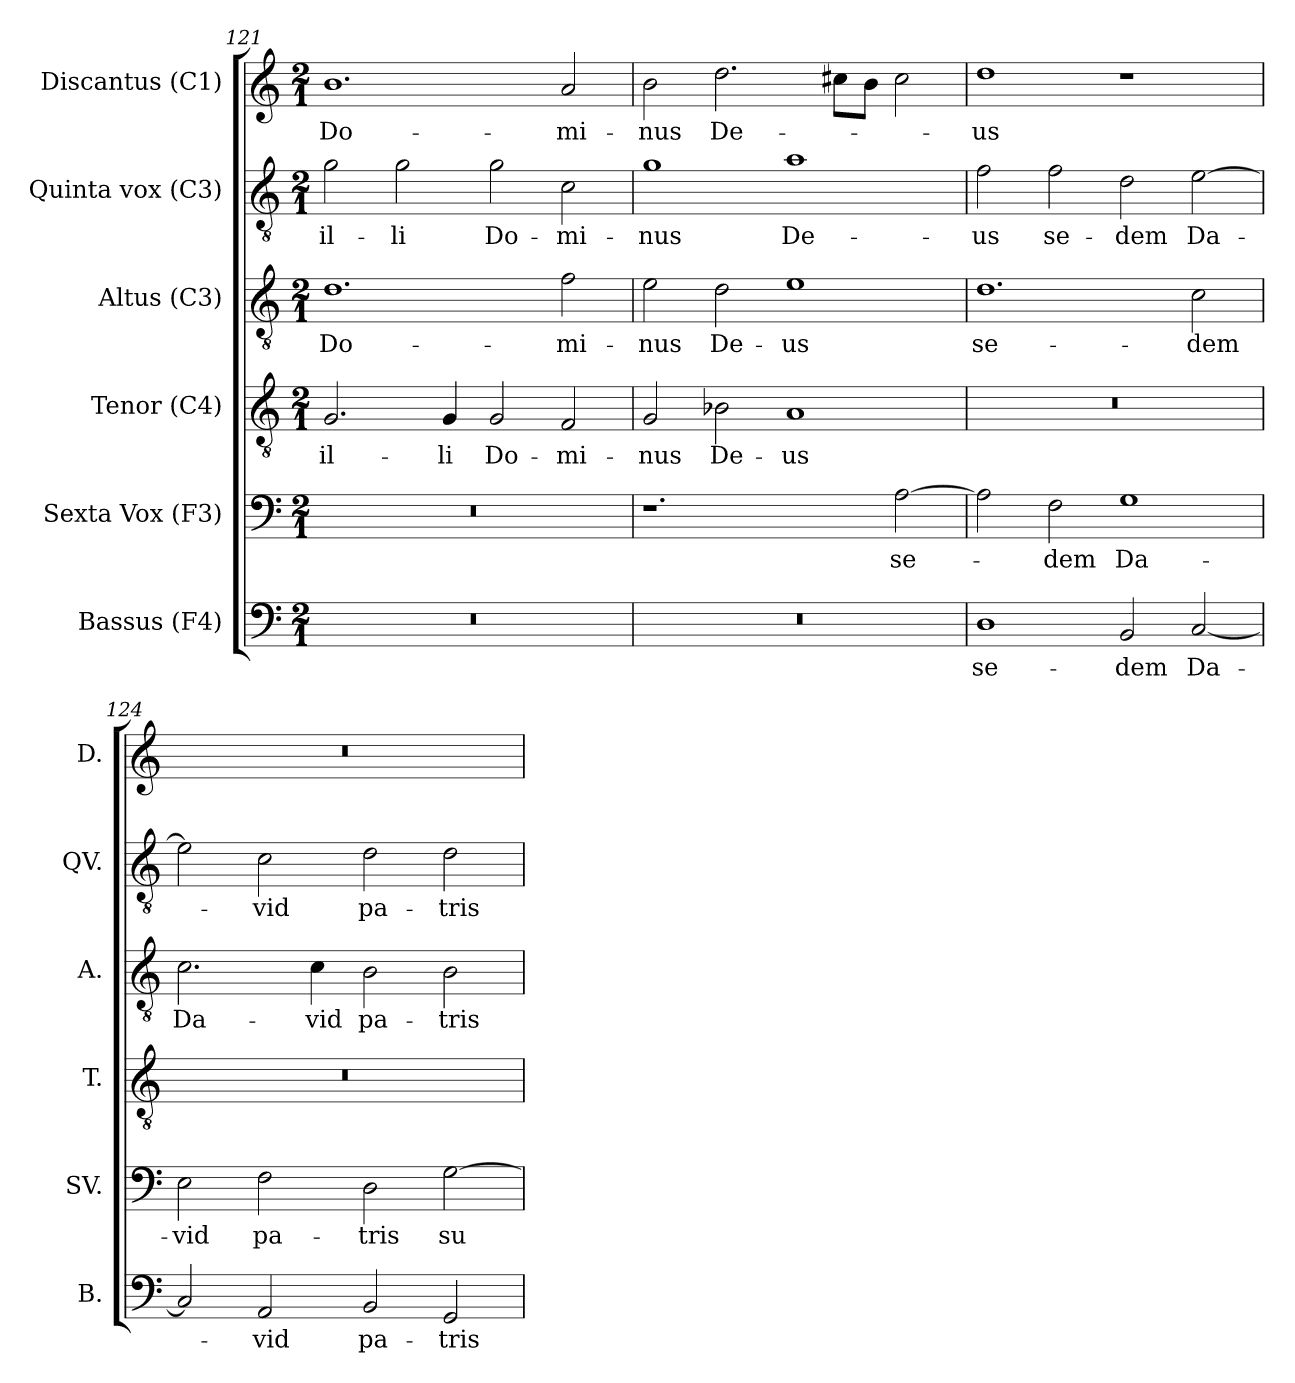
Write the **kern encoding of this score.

**kern	**text	**kern	**text	**kern	**text	**kern	**text	**kern	**text	**kern	**text
*part6	*part6	*part5	*part5	*part4	*part4	*part3	*part3	*part2	*part2	*part1	*part1
*staff6	*staff6	*staff5	*staff5	*staff4	*staff4	*staff3	*staff3	*staff2	*staff2	*staff1	*staff1
*I"Bassus (F4)	*	*I"Sexta Vox (F3)	*	*I"Tenor (C4)	*	*I"Altus (C3)	*	*I"Quinta vox (C3)	*	*I"Discantus (C1)	*
*I'B.	*	*I'SV.	*	*I'T.	*	*I'A.	*	*I'QV.	*	*I'D.	*
*clefF4	*	*clefF4	*	*clefGv2	*	*clefGv2	*	*clefGv2	*	*clefG2	*
*	*	*	*	*	*	*ITrd7c12	*	*ITrd7c12	*	*	*
*k[]	*	*k[]	*	*k[]	*	*k[]	*	*k[]	*	*k[]	*
*C:	*	*C:	*	*C:	*	*C:	*	*C:	*	*C:	*
*M2/1	*	*M2/1	*	*M2/1	*	*M2/1	*	*M2/1	*	*M2/1	*
=121	=121	=121	=121	=121	=121	=121	=121	=121	=121	=121	=121
!LO:N:vis=1	!	!LO:N:vis=1	!	!	!	!	!	!	!	!	!
!	!	!	!	!	!LO:LY:b:color=#000000	!	!	!	!	!	!
!	!	!	!	!	!	!	!LO:LY:b:color=#000000	!	!	!	!
!	!	!	!	!	!	!	!	!	!LO:LY:b:color=#000000	!	!
!	!	!	!	!	!	!	!	!	!	!	!LO:LY:b:color=#000000
0r	.	0r	.	2.Gi/	il-	1.Di	Do-	2Gi\	il-	1.bi	Do-
!	!	!	!	!	!	!	!	!	!LO:LY:b:color=#000000	!	!
.	.	.	.	.	.	.	.	2Gi\	-li	.	.
!	!	!	!	!	!LO:LY:b:color=#000000	!	!	!	!	!	!
.	.	.	.	4Gi/	-li	.	.	.	.	.	.
!	!	!	!	!	!LO:LY:b:color=#000000	!	!	!	!	!	!
!	!	!	!	!	!	!	!	!	!LO:LY:b:color=#000000	!	!
.	.	.	.	2Gi/	Do-	.	.	2Gi\	Do-	.	.
!	!	!	!	!	!LO:LY:b:color=#000000	!	!	!	!	!	!
!	!	!	!	!	!	!	!LO:LY:b:color=#000000	!	!	!	!
!	!	!	!	!	!	!	!	!	!LO:LY:b:color=#000000	!	!
!	!	!	!	!	!	!	!	!	!	!	!LO:LY:b:color=#000000
.	.	.	.	2Fi/	-mi-	2Fi\	-mi-	2Ci\	-mi-	2ai/	-mi-
=122	=122	=122	=122	=122	=122	=122	=122	=122	=122	=122	=122
!LO:N:vis=1	!	!	!	!	!	!	!	!	!	!	!
!	!	!	!	!	!LO:LY:b:color=#000000	!	!	!	!	!	!
!	!	!	!	!	!	!	!LO:LY:b:color=#000000	!	!	!	!
!	!	!	!	!	!	!	!	!	!LO:LY:b:color=#000000	!	!
!	!	!	!	!	!	!	!	!	!	!	!LO:LY:b:color=#000000
0r	.	1.r	.	2Gi/	-nus	2Ei\	-nus	1Gi	-nus	2bi\	-nus
!	!	!	!	!	!LO:LY:b:color=#000000	!	!	!	!	!	!
!	!	!	!	!	!	!	!LO:LY:b:color=#000000	!	!	!	!
!	!	!	!	!	!	!	!	!	!	!	!LO:LY:b:color=#000000
.	.	.	.	2B-Xi\	De-	2Di\	De-	.	.	2.ddi\	De-
!	!	!	!	!	!LO:LY:b:color=#000000	!	!	!	!	!	!
!	!	!	!	!	!	!	!LO:LY:b:color=#000000	!	!	!	!
!	!	!	!	!	!	!	!	!	!LO:LY:b:color=#000000	!	!
.	.	.	.	1Ai	-us	1Ei	-us	1Ai	De-	.	.
.	.	.	.	.	.	.	.	.	.	8cc#Xi\L	.
.	.	.	.	.	.	.	.	.	.	8bi\J	.
!	!	!	!LO:LY:b:color=#000000	!	!	!	!	!	!	!	!
.	.	[2Ai\	se-	.	.	.	.	.	.	2cc#i\	.
=123	=123	=123	=123	=123	=123	=123	=123	=123	=123	=123	=123
!	!LO:LY:b:color=#000000	!	!	!LO:N:vis=1	!	!	!	!	!	!	!
!	!	!	!	!	!	!	!LO:LY:b:color=#000000	!	!	!	!
!	!	!	!	!	!	!	!	!	!LO:LY:b:color=#000000	!	!
!	!	!	!	!	!	!	!	!	!	!	!LO:LY:b:color=#000000
1Di	se-	2Ai\]	.	0r	.	1.Di	se-	2Fi\	-us	1ddi	-us
!	!	!	!LO:LY:b:color=#000000	!	!	!	!	!	!	!	!
!	!	!	!	!	!	!	!	!	!LO:LY:b:color=#000000	!	!
.	.	2Fi\	-dem	.	.	.	.	2Fi\	se-	.	.
!	!LO:LY:b:color=#000000	!	!	!	!	!	!	!	!	!	!
!	!	!	!LO:LY:b:color=#000000	!	!	!	!	!	!	!	!
!	!	!	!	!	!	!	!	!	!LO:LY:b:color=#000000	!	!
2BBi/	-dem	1Gi	Da-	.	.	.	.	2Di\	-dem	1r	.
!	!LO:LY:b:color=#000000	!	!	!	!	!	!	!	!	!	!
!	!	!	!	!	!	!	!LO:LY:b:color=#000000	!	!	!	!
!	!	!	!	!	!	!	!	!	!LO:LY:b:color=#000000	!	!
[2Ci/	Da-	.	.	.	.	2Ci\	-dem	[2Ei\	Da-	.	.
=124	=124	=124	=124	=124	=124	=124	=124	=124	=124	=124	=124
!	!	!	!LO:LY:b:color=#000000	!LO:N:vis=1	!	!	!	!	!	!	!
!	!	!	!	!	!	!	!LO:LY:b:color=#000000	!	!	!LO:N:vis=1	!
2Ci/]	.	2Ei\	-vid	0r	.	2.Ci\	Da-	2Ei\]	.	0r	.
!	!LO:LY:b:color=#000000	!	!	!	!	!	!	!	!	!	!
!	!	!	!LO:LY:b:color=#000000	!	!	!	!	!	!	!	!
!	!	!	!	!	!	!	!	!	!LO:LY:b:color=#000000	!	!
2AAi/	-vid	2Fi\	pa-	.	.	.	.	2Ci\	-vid	.	.
!	!	!	!	!	!	!	!LO:LY:b:color=#000000	!	!	!	!
.	.	.	.	.	.	4Ci\	-vid	.	.	.	.
!	!LO:LY:b:color=#000000	!	!	!	!	!	!	!	!	!	!
!	!	!	!LO:LY:b:color=#000000	!	!	!	!	!	!	!	!
!	!	!	!	!	!	!	!LO:LY:b:color=#000000	!	!	!	!
!	!	!	!	!	!	!	!	!	!LO:LY:b:color=#000000	!	!
2BBi/	pa-	2Di\	-tris	.	.	2BBi\	pa-	2Di\	pa-	.	.
!	!LO:LY:b:color=#000000	!	!	!	!	!	!	!	!	!	!
!	!	!	!LO:LY:b:color=#000000	!	!	!	!	!	!	!	!
!	!	!	!	!	!	!	!LO:LY:b:color=#000000	!	!	!	!
!	!	!	!	!	!	!	!	!	!LO:LY:b:color=#000000	!	!
2GGi/	-tris	[2Gi\	su-	.	.	2BBi\	-tris	2Di\	-tris	.	.
=	=	=	=	=	=	=	=	=	=	=	=
*-	*-	*-	*-	*-	*-	*-	*-	*-	*-	*-	*-
